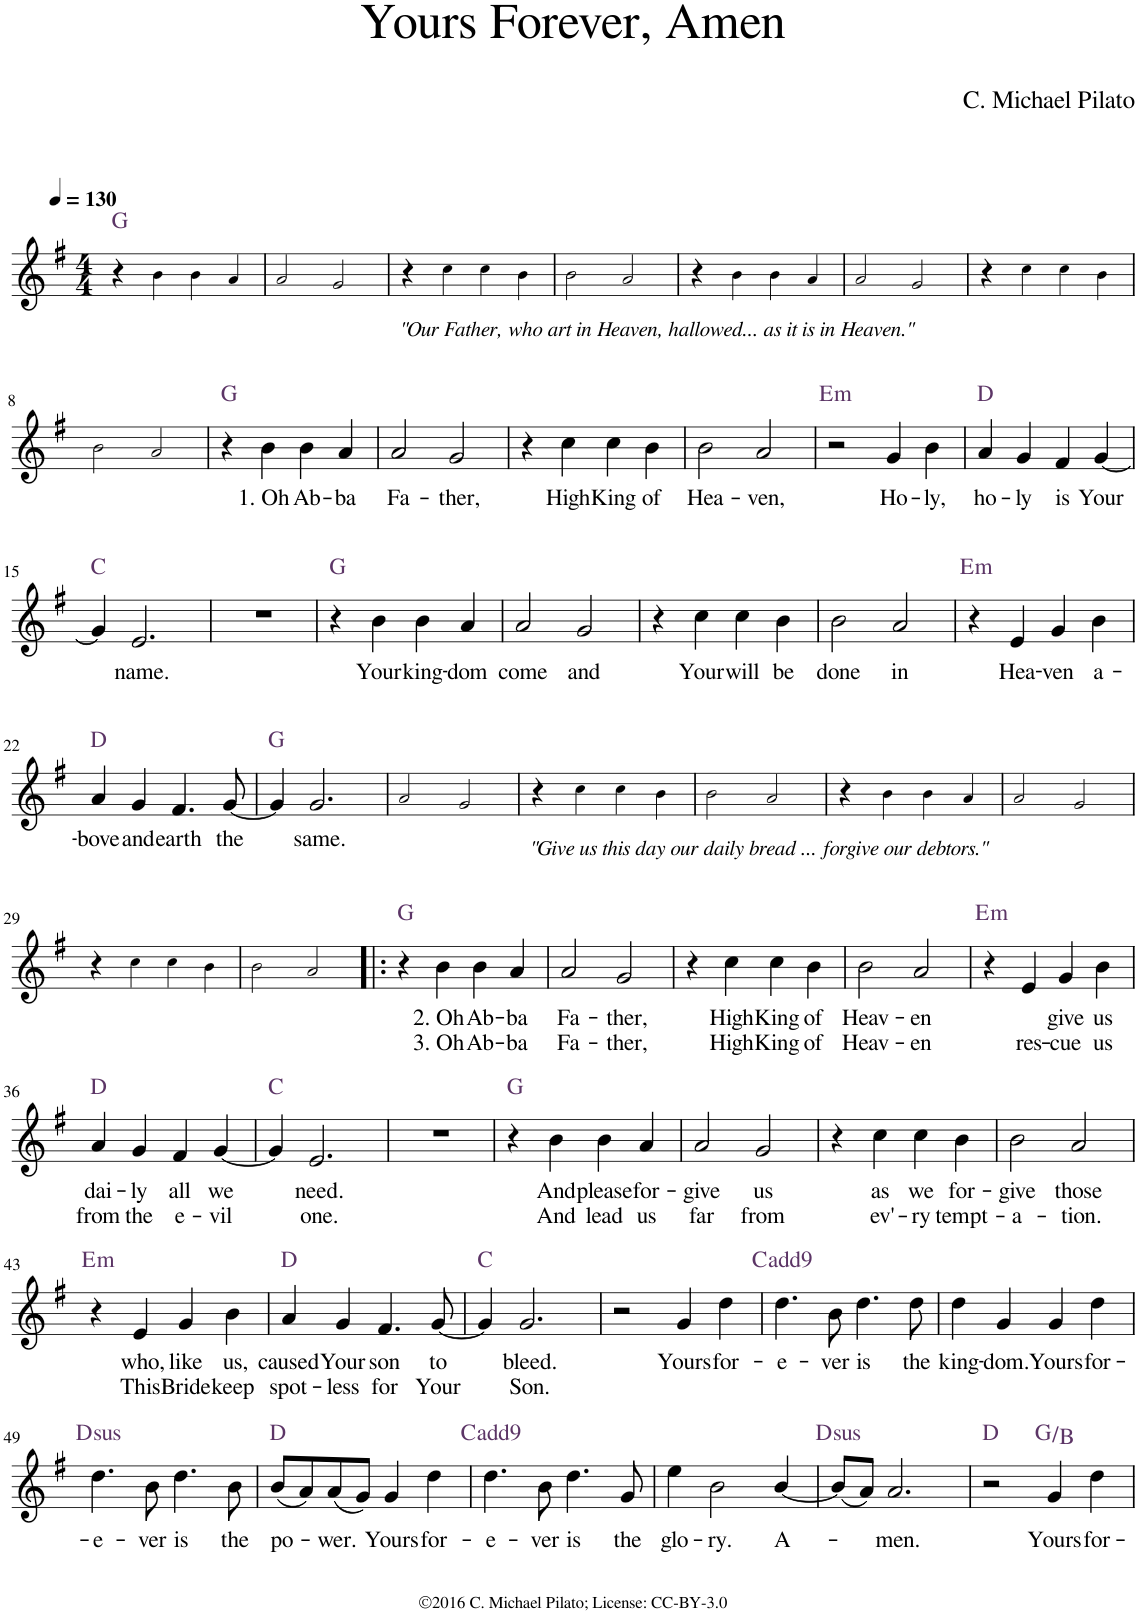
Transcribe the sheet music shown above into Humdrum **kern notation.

**kern	**text	**text	**harte
*part1	*part1	*part1	*part1
*staff1	*staff1	*staff1	*
*I"Piano	*	*	*
*I'Pno.	*	*	*
*clefG2	*	*	*
*k[f#]	*	*	*
*M4/4	*	*	*
*MM130	*	*	*
=1	=1	=1	=1
4r	.	.	G:maj
4b!\	.	.	.
4b!\	.	.	.
4a!/	.	.	.
=2	=2	=2	=2
2a!/	.	.	.
2g!/	.	.	.
=3	=3	=3	=3
!LO:TX:b:i:t="Our Father, who art in Heaven, hallowed... as it is in Heaven."	!	!	!
4r	.	.	.
4cc!\	.	.	.
4cc!\	.	.	.
4b!\	.	.	.
=4	=4	=4	=4
2b!\	.	.	.
2a!/	.	.	.
=5	=5	=5	=5
4r	.	.	.
4b!\	.	.	.
4b!\	.	.	.
4a!/	.	.	.
=6	=6	=6	=6
2a!/	.	.	.
2g!/	.	.	.
=7	=7	=7	=7
4r	.	.	.
4cc!\	.	.	.
4cc!\	.	.	.
4b!\	.	.	.
!!LO:LB:g=z
=8	=8	=8	=8
2b!\	.	.	.
2a!/	.	.	.
=9	=9	=9	=9
4r	.	.	G:maj
!	!LO:LY:b	!	!
4b\	1. Oh	.	.
!	!LO:LY:b	!	!
4b\	Ab-	.	.
!	!LO:LY:b	!	!
4a/	-ba	.	.
=10	=10	=10	=10
!	!LO:LY:b	!	!
2a/	Fa-	.	.
!	!LO:LY:b	!	!
2g/	-ther,	.	.
=11	=11	=11	=11
4r	.	.	.
!	!LO:LY:b	!	!
4cc\	High	.	.
!	!LO:LY:b	!	!
4cc\	King	.	.
!	!LO:LY:b	!	!
4b\	of	.	.
=12	=12	=12	=12
!	!LO:LY:b	!	!
2b\	Hea-	.	.
!	!LO:LY:b	!	!
2a/	-ven,	.	.
=13	=13	=13	=13
!	!	!	!LO:H:kt=m
2r	.	.	E:min
!	!LO:LY:b	!	!
4g/	Ho-	.	.
!	!LO:LY:b	!	!
4b\	-ly,	.	.
=14	=14	=14	=14
!	!LO:LY:b	!	!
4a/	ho-	.	D:maj
!	!LO:LY:b	!	!
4g/	-ly	.	.
!	!LO:LY:b	!	!
4f#/	is	.	.
!	!LO:LY:b	!	!
[4g/	Your	.	.
!!LO:LB:g=z
=15	=15	=15	=15
4g/]	.	.	C:maj
!	!LO:LY:b	!	!
2.e/	name.	.	.
=16	=16	=16	=16
1r	.	.	.
=17	=17	=17	=17
4r	.	.	G:maj
!	!LO:LY:b	!	!
4b\	Your	.	.
!	!LO:LY:b	!	!
4b\	king-	.	.
!	!LO:LY:b	!	!
4a/	-dom	.	.
=18	=18	=18	=18
!	!LO:LY:b	!	!
2a/	come	.	.
!	!LO:LY:b	!	!
2g/	and	.	.
=19	=19	=19	=19
4r	.	.	.
!	!LO:LY:b	!	!
4cc\	Your	.	.
!	!LO:LY:b	!	!
4cc\	will	.	.
!	!LO:LY:b	!	!
4b\	be	.	.
=20	=20	=20	=20
!	!LO:LY:b	!	!
2b\	done	.	.
!	!LO:LY:b	!	!
2a/	in	.	.
=21	=21	=21	=21
!	!	!	!LO:H:kt=m
4r	.	.	E:min
!	!LO:LY:b	!	!
4e/	Hea-	.	.
!	!LO:LY:b	!	!
4g/	-ven	.	.
!	!LO:LY:b	!	!
4b\	a-	.	.
!!LO:LB:g=z
=22	=22	=22	=22
!	!LO:LY:b	!	!
4a/	-bove	.	D:maj
!	!LO:LY:b	!	!
4g/	and	.	.
!	!LO:LY:b	!	!
4.f#/	earth	.	.
!	!LO:LY:b	!	!
[8g/	the	.	.
=23	=23	=23	=23
4g/]	.	.	G:maj
!	!LO:LY:b	!	!
2.g/	same.	.	.
=24	=24	=24	=24
2a!/	.	.	.
2g!/	.	.	.
=25	=25	=25	=25
!LO:TX:b:i:t="Give us this day our daily bread ... forgive our debtors."	!	!	!
4r	.	.	.
4cc!\	.	.	.
4cc!\	.	.	.
4b!\	.	.	.
=26	=26	=26	=26
2b!\	.	.	.
2a!/	.	.	.
=27	=27	=27	=27
4r	.	.	.
4b!\	.	.	.
4b!\	.	.	.
4a!/	.	.	.
=28	=28	=28	=28
2a!/	.	.	.
2g!/	.	.	.
!!LO:LB:g=z
=29	=29	=29	=29
4r	.	.	.
4cc!\	.	.	.
4cc!\	.	.	.
4b!\	.	.	.
=30	=30	=30	=30
2b!\	.	.	.
2a!/	.	.	.
=31!|:	=31!|:	=31!|:	=31!|:
4r	.	.	G:maj
!	!LO:LY:b	!LO:LY:b	!
4b\	2. Oh	3. Oh	.
!	!LO:LY:b	!LO:LY:b	!
4b\	Ab-	Ab-	.
!	!LO:LY:b	!LO:LY:b	!
4a/	-ba	-ba	.
=32	=32	=32	=32
!	!LO:LY:b	!LO:LY:b	!
2a/	Fa-	Fa-	.
!	!LO:LY:b	!LO:LY:b	!
2g/	-ther,	-ther,	.
=33	=33	=33	=33
4r	.	.	.
!	!LO:LY:b	!LO:LY:b	!
4cc\	High	High	.
!	!LO:LY:b	!LO:LY:b	!
4cc\	King	King	.
!	!LO:LY:b	!LO:LY:b	!
4b\	of	of	.
=34	=34	=34	=34
!	!LO:LY:b	!LO:LY:b	!
2b\	Heav-	Heav-	.
!	!LO:LY:b	!LO:LY:b	!
2a/	-en	-en	.
=35	=35	=35	=35
!	!	!	!LO:H:kt=m
4r	.	.	E:min
!	!	!LO:LY:b	!
4e/	.	res-	.
!	!LO:LY:b	!LO:LY:b	!
4g/	give	-cue	.
!	!LO:LY:b	!LO:LY:b	!
4b\	us	us	.
!!LO:LB:g=z
=36	=36	=36	=36
!	!LO:LY:b	!LO:LY:b	!
4a/	dai-	from	D:maj
!	!LO:LY:b	!LO:LY:b	!
4g/	-ly	the	.
!	!LO:LY:b	!LO:LY:b	!
4f#/	all	e-	.
!	!LO:LY:b	!LO:LY:b	!
[4g/	we	-vil	.
=37	=37	=37	=37
4g/]	.	.	C:maj
!	!LO:LY:b	!LO:LY:b	!
2.e/	need.	one.	.
=38	=38	=38	=38
1r	.	.	.
=39	=39	=39	=39
4r	.	.	G:maj
!	!LO:LY:b	!LO:LY:b	!
4b\	And	And	.
!	!LO:LY:b	!LO:LY:b	!
4b\	please	lead	.
!	!LO:LY:b	!LO:LY:b	!
4a/	for-	us	.
=40	=40	=40	=40
!	!LO:LY:b	!LO:LY:b	!
2a/	-give	far	.
!	!LO:LY:b	!LO:LY:b	!
2g/	us	from	.
=41	=41	=41	=41
4r	.	.	.
!	!LO:LY:b	!LO:LY:b	!
4cc\	as	ev'-	.
!	!LO:LY:b	!LO:LY:b	!
4cc\	we	-ry	.
!	!LO:LY:b	!LO:LY:b	!
4b\	for-	tempt-	.
=42	=42	=42	=42
!	!LO:LY:b	!LO:LY:b	!
2b\	-give	-a-	.
!	!LO:LY:b	!LO:LY:b	!
2a/	those	-tion.	.
!!LO:LB:g=z
=43	=43	=43	=43
!	!	!	!LO:H:kt=m
4r	.	.	E:min
!	!LO:LY:b	!LO:LY:b	!
4e/	who,	This	.
!	!LO:LY:b	!LO:LY:b	!
4g/	like	Bride	.
!	!LO:LY:b	!LO:LY:b	!
4b\	us,	keep	.
=44	=44	=44	=44
!	!LO:LY:b	!LO:LY:b	!
4a/	caused	spot-	D:maj
!	!LO:LY:b	!LO:LY:b	!
4g/	Your	-less	.
!	!LO:LY:b	!LO:LY:b	!
4.f#/	son	for	.
!	!LO:LY:b	!LO:LY:b	!
[8g/	to	Your	.
=45	=45	=45	=45
4g/]	.	.	C:maj
!	!LO:LY:b	!LO:LY:b	!
2.g/	bleed.	Son.	.
=46	=46	=46	=46
2r	.	.	.
!	!LO:LY:b	!	!
4g/	Yours	.	.
!	!LO:LY:b	!	!
4dd\	for-	.	.
=47	=47	=47	=47
!	!LO:LY:b	!	!
4.dd\	-e-	.	C:maj(9)
!	!LO:LY:b	!	!
8b\	-ver	.	.
!	!LO:LY:b	!	!
4.dd\	is	.	.
!	!LO:LY:b	!	!
8dd\	the	.	.
=48	=48	=48	=48
!	!LO:LY:b	!	!
4dd\	king-	.	.
!	!LO:LY:b	!	!
4g/	-dom.	.	.
!	!LO:LY:b	!	!
4g/	Yours	.	.
!	!LO:LY:b	!	!
4dd\	for-	.	.
!!LO:LB:g=z
=49	=49	=49	=49
!	!LO:LY:b	!	!LO:H:kt=sus
4.dd\	-e-	.	D:sus4
!	!LO:LY:b	!	!
8b\	-ver	.	.
!	!LO:LY:b	!	!
4.dd\	is	.	.
!	!LO:LY:b	!	!
8b\	the	.	.
=50	=50	=50	=50
!	!LO:LY:b	!	!
(8b/L	po-	.	D:maj
8a/)	.	.	.
!	!LO:LY:b	!	!
(8a/	-wer.	.	.
8g/J)	.	.	.
!	!LO:LY:b	!	!
4g/	Yours	.	.
!	!LO:LY:b	!	!
4dd\	for-	.	.
=51	=51	=51	=51
!	!LO:LY:b	!	!
4.dd\	-e-	.	C:maj(9)
!	!LO:LY:b	!	!
8b\	-ver	.	.
!	!LO:LY:b	!	!
4.dd\	is	.	.
!	!LO:LY:b	!	!
8g/	the	.	.
=52	=52	=52	=52
!	!LO:LY:b	!	!
4ee\	glo-	.	.
!	!LO:LY:b	!	!
2b\	-ry.	.	.
!	!LO:LY:b	!	!
[4b/	A-	.	.
=53	=53	=53	=53
!	!	!	!LO:H:kt=sus
(8b/L]	.	.	D:sus4
8a/J)	.	.	.
!	!LO:LY:b	!	!
2.a/	-men.	.	.
=54	=54	=54	=54
2r	.	.	D:maj
!	!LO:LY:b	!	!
4g/	Yours	.	G:maj/3
!	!LO:LY:b	!	!
4dd\	for-	.	.
=	=	=	=
*-	*-	*-	*-
